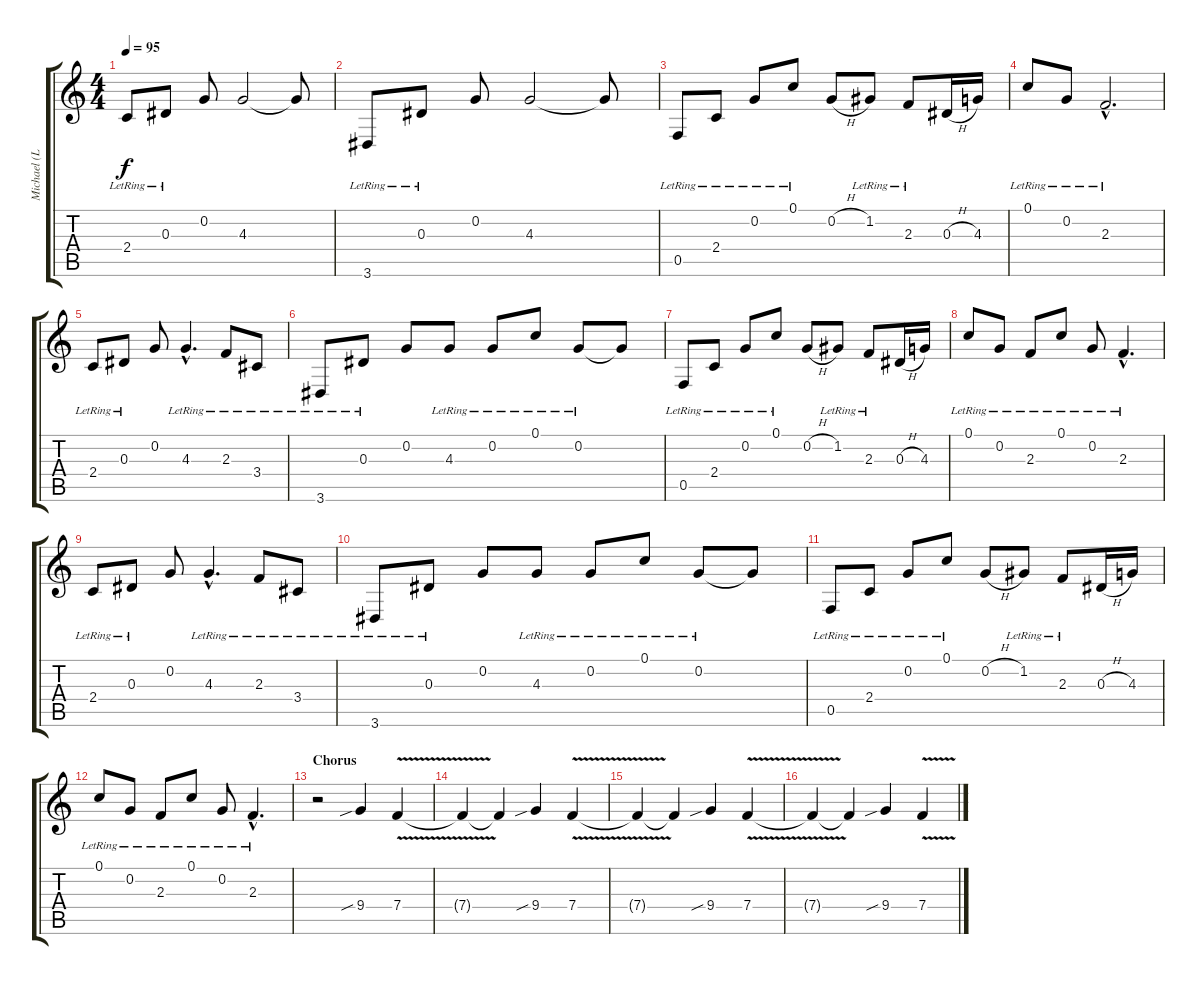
\track ("Michael (L)" "Michael (L") {instrument overdrivenguitar}
\staff {score tabs}
\tuning (C4 G3 Eb3 Bb2 F2 C2) {hide}
\ts (4 4)
\tempo 95
\clef g2
\ks c
2.4{lr}.8{dy f} 0.3{lr}.8 0.2.8 4.3.2 4.3{t}.8 |
3.6{lr}.8 0.3{lr}.8 0.2.8 4.3.2 4.3{t}.8 |
0.5{lr}.8 2.4{lr}.8 0.2{lr}.8 0.1{lr}.8 0.2{h}.8 1.2{lr}.8 2.3{lr}.8 0.3{h}.16 4.3.16 |
0.1{lr}.8 0.2{lr}.8 2.3{hac lr}.2{d} |
2.4{lr}.8 0.3{lr}.8 0.2.8 4.3{hac lr}.4{d} 2.3{lr}.8 3.4{lr}.8 |
3.6{lr}.8 0.3{lr}.8 0.2.8 4.3{lr}.8 0.2{lr}.8 0.1{lr}.8 0.2{lr}.8 0.2{t}.8 |
0.5{lr}.8 2.4{lr}.8 0.2{lr}.8 0.1{lr}.8 0.2{h}.8 1.2{lr}.8 2.3{lr}.8 0.3{h}.16 4.3.16 |
0.1{lr}.8 0.2{lr}.8 2.3{lr}.8 0.1{lr}.8 0.2{lr}.8 2.3{hac lr}.4{d} |
2.4{lr}.8 0.3{lr}.8 0.2.8 4.3{hac lr}.4{d} 2.3{lr}.8 3.4{lr}.8 |
3.6{lr}.8 0.3{lr}.8 0.2.8 4.3{lr}.8 0.2{lr}.8 0.1{lr}.8 0.2{lr}.8 0.2{t}.8 |
0.5{lr}.8 2.4{lr}.8 0.2{lr}.8 0.1{lr}.8 0.2{h}.8 1.2{lr}.8 2.3{lr}.8 0.3{h}.16 4.3.16 |
0.1{lr}.8 0.2{lr}.8 2.3{lr}.8 0.1{lr}.8 0.2{lr}.8 2.3{hac lr}.4{d} |
\section ("" "Chorus")
r.2{volume 16 instrument overdrivenguitar} 9.4{sib}.4 7.4{v}.4 |
7.4{t}.4 7.4{t}.4 9.4{sib}.4 7.4{v}.4 |
7.4{t}.4 7.4{t}.4 9.4{sib}.4 7.4{v}.4 |
7.4{t}.4 7.4{t}.4 9.4{sib}.4 7.4{v}.4
